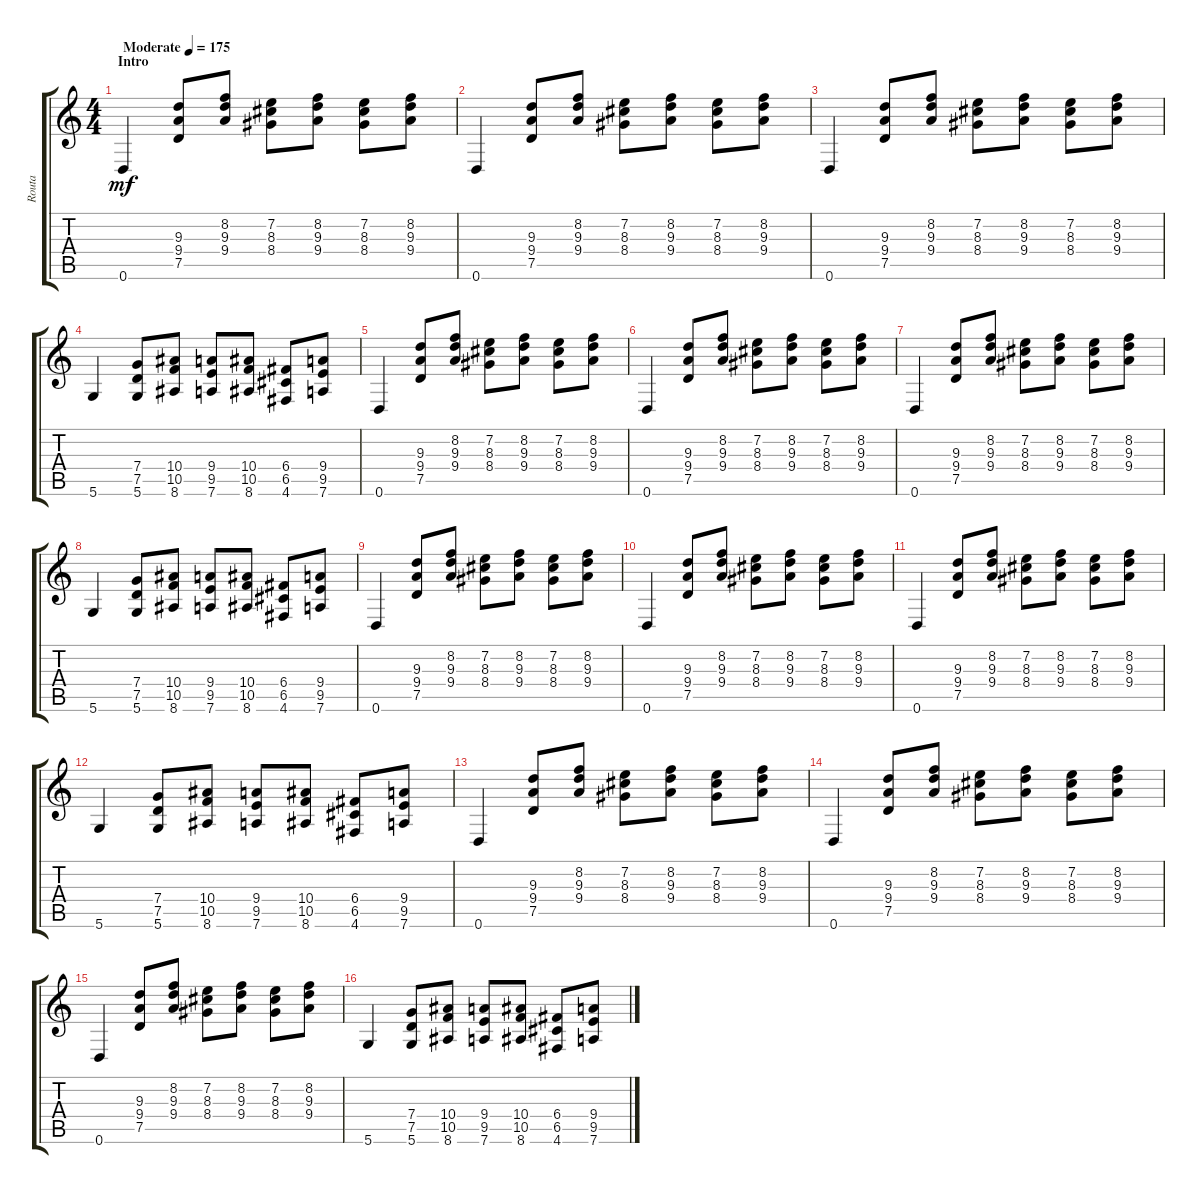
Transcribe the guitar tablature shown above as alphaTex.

\track ("Routa" "Routa") {instrument distortionguitar}
\staff {score tabs}
\tuning (D4 A3 F3 C3 G2 D2) {hide}
\ts (4 4)
\section ("" "Intro")
\tempo (175 "Moderate")
\clef g2
\ks c
0.6.4{dy mf instrument distortionguitar} (9.3 9.4 7.5).8 (8.2 9.3 9.4).8 (7.2 8.3 8.4).8 (8.2 9.3 9.4).8 (7.2 8.3 8.4).8 (8.2 9.3 9.4).8 |
0.6.4 (9.3 9.4 7.5).8 (8.2 9.3 9.4).8 (7.2 8.3 8.4).8 (8.2 9.3 9.4).8 (7.2 8.3 8.4).8 (8.2 9.3 9.4).8 |
0.6.4 (9.3 9.4 7.5).8 (8.2 9.3 9.4).8 (7.2 8.3 8.4).8 (8.2 9.3 9.4).8 (7.2 8.3 8.4).8 (8.2 9.3 9.4).8 |
5.6.4 (7.4 7.5 5.6).8 (10.4 10.5 8.6).8 (9.4 9.5 7.6).8 (10.4 10.5 8.6).8 (6.4 6.5 4.6).8 (9.4 9.5 7.6).8 |
0.6.4 (9.3 9.4 7.5).8 (8.2 9.3 9.4).8 (7.2 8.3 8.4).8 (8.2 9.3 9.4).8 (7.2 8.3 8.4).8 (8.2 9.3 9.4).8 |
0.6.4 (9.3 9.4 7.5).8 (8.2 9.3 9.4).8 (7.2 8.3 8.4).8 (8.2 9.3 9.4).8 (7.2 8.3 8.4).8 (8.2 9.3 9.4).8 |
0.6.4 (9.3 9.4 7.5).8 (8.2 9.3 9.4).8 (7.2 8.3 8.4).8 (8.2 9.3 9.4).8 (7.2 8.3 8.4).8 (8.2 9.3 9.4).8 |
5.6.4 (7.4 7.5 5.6).8 (10.4 10.5 8.6).8 (9.4 9.5 7.6).8 (10.4 10.5 8.6).8 (6.4 6.5 4.6).8 (9.4 9.5 7.6).8 |
0.6.4 (9.3 9.4 7.5).8 (8.2 9.3 9.4).8 (7.2 8.3 8.4).8 (8.2 9.3 9.4).8 (7.2 8.3 8.4).8 (8.2 9.3 9.4).8 |
0.6.4 (9.3 9.4 7.5).8 (8.2 9.3 9.4).8 (7.2 8.3 8.4).8 (8.2 9.3 9.4).8 (7.2 8.3 8.4).8 (8.2 9.3 9.4).8 |
0.6.4 (9.3 9.4 7.5).8 (8.2 9.3 9.4).8 (7.2 8.3 8.4).8 (8.2 9.3 9.4).8 (7.2 8.3 8.4).8 (8.2 9.3 9.4).8 |
5.6.4 (7.4 7.5 5.6).8 (10.4 10.5 8.6).8 (9.4 9.5 7.6).8 (10.4 10.5 8.6).8 (6.4 6.5 4.6).8 (9.4 9.5 7.6).8 |
0.6.4 (9.3 9.4 7.5).8 (8.2 9.3 9.4).8 (7.2 8.3 8.4).8 (8.2 9.3 9.4).8 (7.2 8.3 8.4).8 (8.2 9.3 9.4).8 |
0.6.4 (9.3 9.4 7.5).8 (8.2 9.3 9.4).8 (7.2 8.3 8.4).8 (8.2 9.3 9.4).8 (7.2 8.3 8.4).8 (8.2 9.3 9.4).8 |
0.6.4 (9.3 9.4 7.5).8 (8.2 9.3 9.4).8 (7.2 8.3 8.4).8 (8.2 9.3 9.4).8 (7.2 8.3 8.4).8 (8.2 9.3 9.4).8 |
5.6.4 (7.4 7.5 5.6).8 (10.4 10.5 8.6).8 (9.4 9.5 7.6).8 (10.4 10.5 8.6).8 (6.4 6.5 4.6).8 (9.4 9.5 7.6).8
